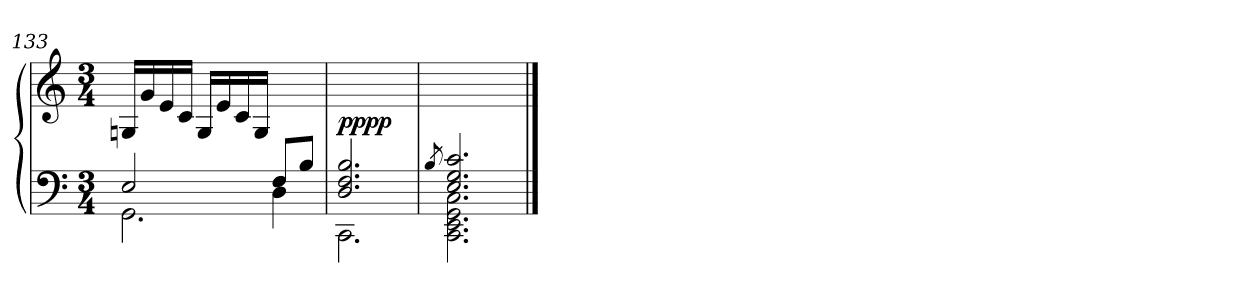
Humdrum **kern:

**kern	**kern	**dynam
*part1	*part1	*part1
*staff2	*staff1	*staff1/2
*clefF4	*clefG2	*
*k[]	*k[]	*
*C:	*C:	*
*M3/4	*M3/4	*
=133	=133	=133
*^	*	*
*	*^	*	*
2ryy	2.GG\	2E/	16Gni/LL	.
.	.	.	16g/	.
.	.	.	16e/	.
.	.	.	16c/JJ	.
.	.	.	16G/LL	.
.	.	.	16e/	.
.	.	.	16c/	.
.	.	.	16G/JJ	.
8F/L	.	4D\	4ryy	.
8B/J	.	.	.	.
*	*v	*v	*	*
=134	=134	=134	=134
!	!	!	!LO:DY:b=2
!	!	!	!LO:DY:n=1:a=2
2.D/ 2.F/ 2.B/	2.CC\	2.ryy	pp pp
=135	=135	=135	=135
8qB/	.	.	.
2.E/ 2.G/ 2.c/	2.CC\ 2.EE\ 2.GG\ 2.C\	2.ryy	.
*v	*v	*	*
==	==	==
*-	*-	*-
